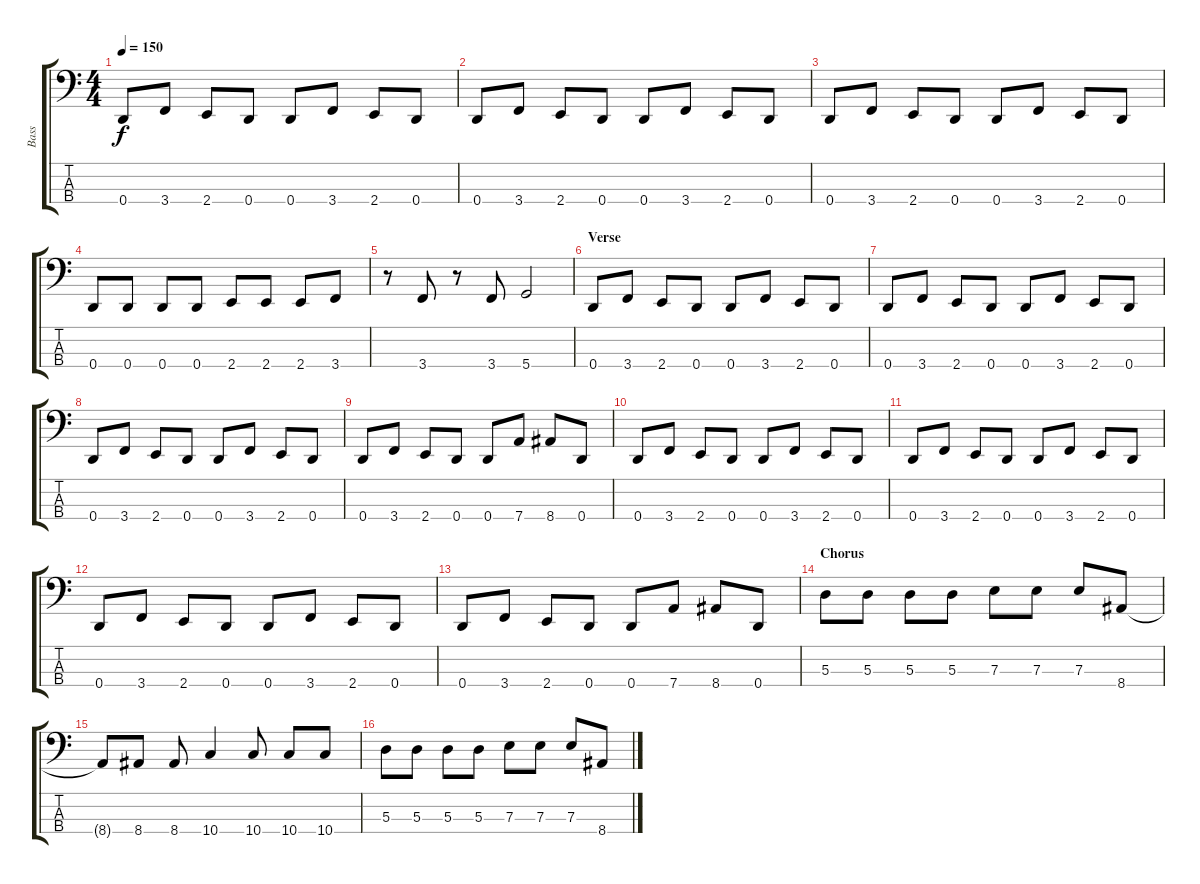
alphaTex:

\track ("Bass" "Bass") {instrument electricbasspick}
\staff {score tabs}
\tuning (G2 D2 A1 D1) {hide}
\ts (4 4)
\tempo 150
\clef f4
\ks c
0.4.8{dy f} 3.4.8 2.4.8 0.4.8 0.4.8 3.4.8 2.4.8 0.4.8 |
0.4.8 3.4.8 2.4.8 0.4.8 0.4.8 3.4.8 2.4.8 0.4.8 |
0.4.8 3.4.8 2.4.8 0.4.8 0.4.8 3.4.8 2.4.8 0.4.8 |
0.4.8 0.4.8 0.4.8 0.4.8 2.4.8 2.4.8 2.4.8 3.4.8 |
r.8 3.4.8 r.8 3.4.8 5.4.2 |
\section ("" "Verse")
0.4.8 3.4.8 2.4.8 0.4.8 0.4.8 3.4.8 2.4.8 0.4.8 |
0.4.8 3.4.8 2.4.8 0.4.8 0.4.8 3.4.8 2.4.8 0.4.8 |
0.4.8 3.4.8 2.4.8 0.4.8 0.4.8 3.4.8 2.4.8 0.4.8 |
0.4.8 3.4.8 2.4.8 0.4.8 0.4.8 7.4.8 8.4.8 0.4.8 |
0.4.8 3.4.8 2.4.8 0.4.8 0.4.8 3.4.8 2.4.8 0.4.8 |
0.4.8 3.4.8 2.4.8 0.4.8 0.4.8 3.4.8 2.4.8 0.4.8 |
0.4.8 3.4.8 2.4.8 0.4.8 0.4.8 3.4.8 2.4.8 0.4.8 |
0.4.8 3.4.8 2.4.8 0.4.8 0.4.8 7.4.8 8.4.8 0.4.8 |
\section ("" "Chorus")
5.3.8 5.3.8 5.3.8 5.3.8 7.3.8 7.3.8 7.3.8 8.4.8 |
8.4{t}.8 8.4.8 8.4.8 10.4.4 10.4.8 10.4.8 10.4.8 |
5.3.8 5.3.8 5.3.8 5.3.8 7.3.8 7.3.8 7.3.8 8.4.8
